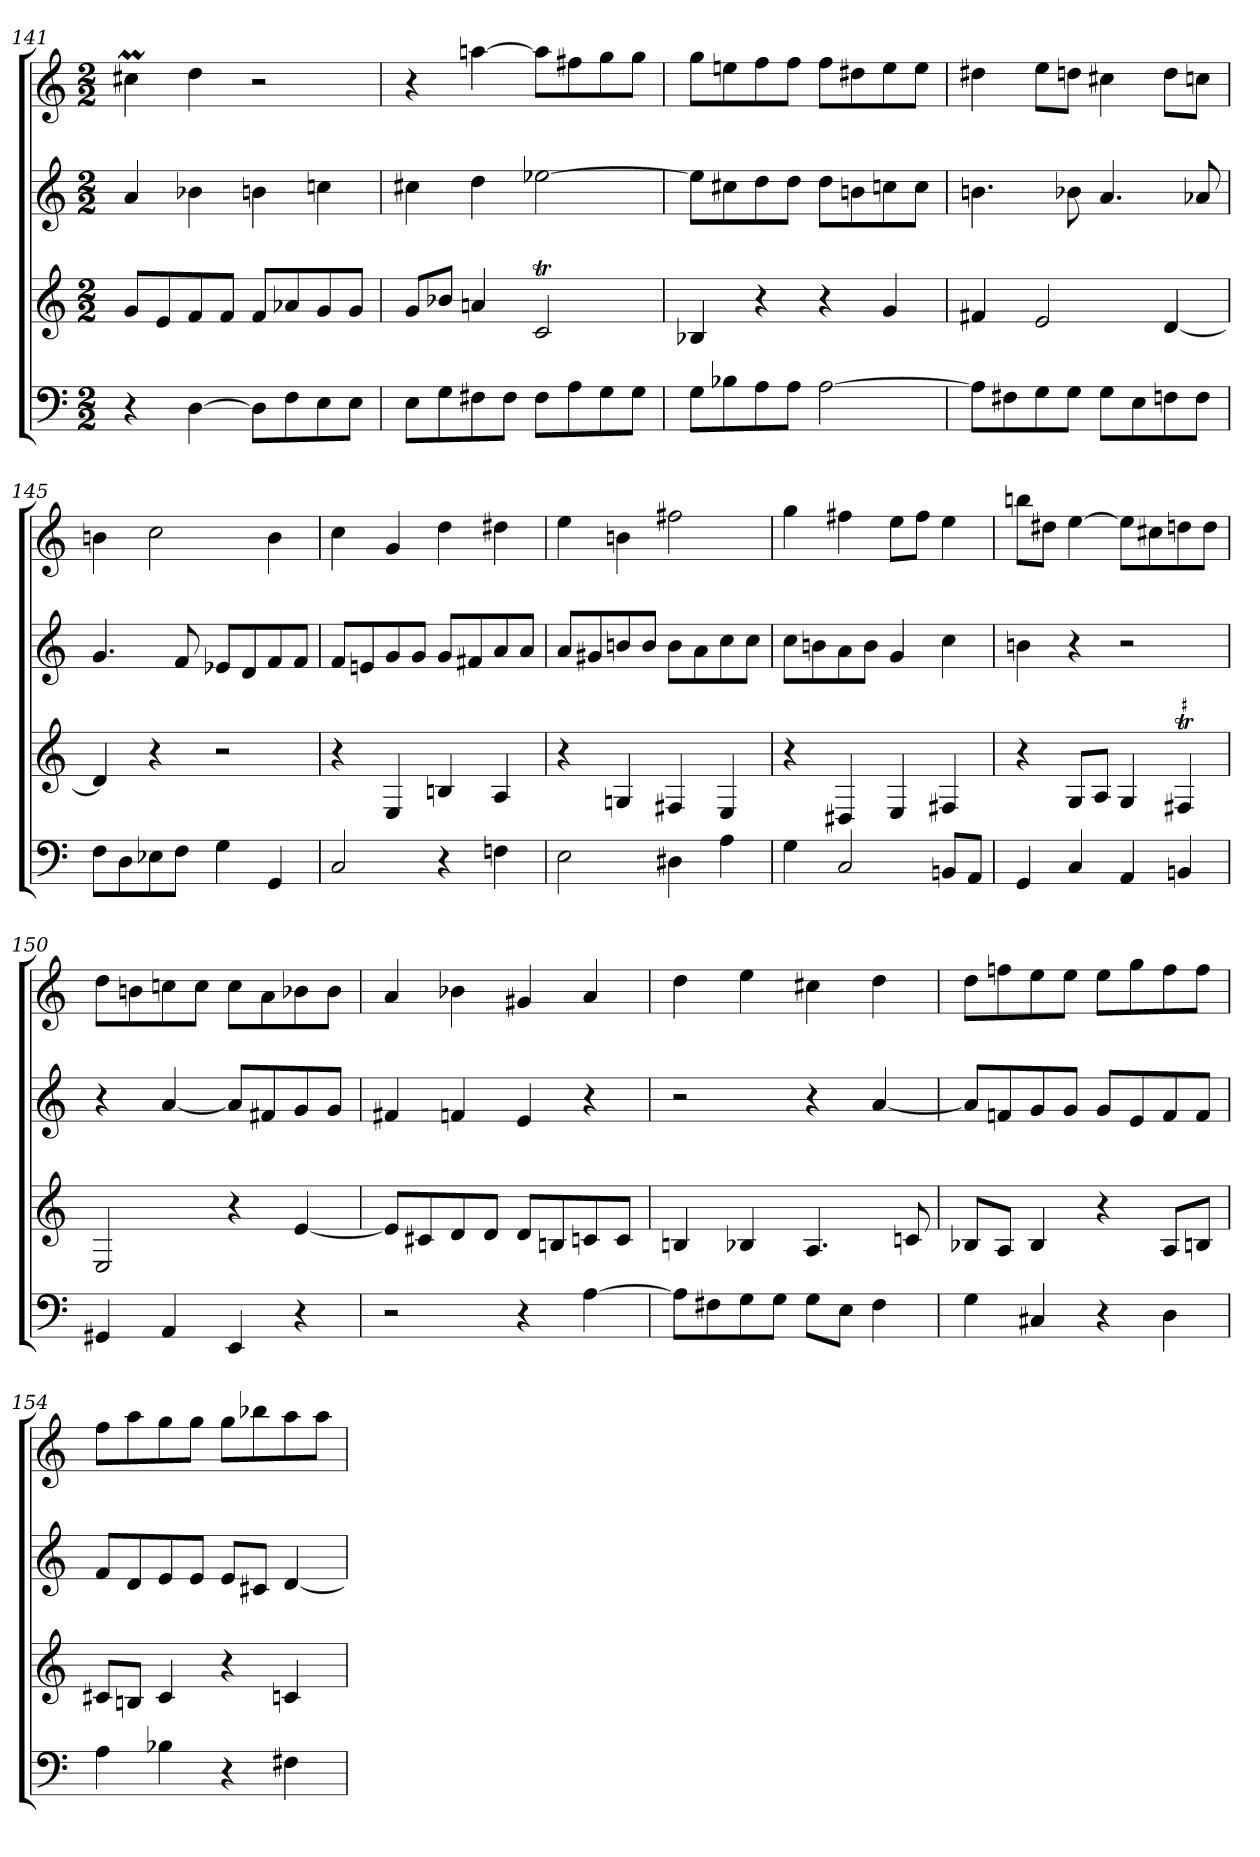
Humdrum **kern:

**kern	**kern	**kern	**kern
*part4	*part3	*part2	*part1
*staff4	*staff3	*staff2	*staff1
*M2/2	*M2/2	*M2/2	*M2/2
=141	=141	=141	=141
4r	8gL	4a	4cc#Xm
.	8e	.	.
[4D	8f	4b-X	4dd
.	8fJ	.	.
8DL]	8fL	4bn	2r
8F	8a-X	.	.
8E	8g	4ccn	.
8EJ	8gJ	.	.
=142	=142	=142	=142
8EL	8gL	4cc#X	4r
8G	8b-XJ	.	.
8F#X	4an	4dd	[4aan
8F#J	.	.	.
8F#L	2cT	[2ee-X	8aaL]
8A	.	.	8ff#X
8G	.	.	8gg
8GJ	.	.	8ggJ
=143	=143	=143	=143
8GL	4B-X	8ee-L]	8ggL
8B-X	.	8cc#X	8een
8A	4r	8dd	8ff
8AJ	.	8ddJ	8ffJ
[2A	4r	8ddL	8ffL
.	.	8bn	8dd#X
.	4g	8ccn	8ee
.	.	8ccJ	8eeJ
=144	=144	=144	=144
8AL]	4f#X	4.bn	4dd#X
8F#X	.	.	.
8G	2e	.	8eeL
8GJ	.	8b-X	8ddnJ
8GL	.	4.a	4cc#X
8E	.	.	.
8Fn	[4d	.	8ddL
8FJ	.	8a-X	8ccnJ
=145	=145	=145	=145
8FL	4d]	4.g	4bn
8D	.	.	.
8E-X	4r	.	2cc
8FJ	.	8f	.
4G	2r	8e-XL	.
.	.	8d	.
4GG	.	8f	4b
.	.	8fJ	.
=146	=146	=146	=146
2C	4r	8fL	4cc
.	.	8en	.
.	4E	8g	4g
.	.	8gJ	.
4r	4Bn	8gL	4dd
.	.	8f#X	.
4Fn	4A	8a	4dd#X
.	.	8aJ	.
=147	=147	=147	=147
2E	4r	8aL	4ee
.	.	8g#X	.
.	4Gn	8bn	4bn
.	.	8bJ	.
4D#X	4F#X	8bL	2ff#X
.	.	8a	.
4A	4E	8cc	.
.	.	8ccJ	.
=148	=148	=148	=148
4G	4r	8ccL	4gg
.	.	8bn	.
2C	4D#X	8a	4ff#X
.	.	8bJ	.
.	4E	4g	8eeL
.	.	.	8ff#J
8BBnL	4F#X	4cc	4ee
8AAJ	.	.	.
=149	=149	=149	=149
4GG	4r	4bn	8bbnL
.	.	.	8dd#XJ
4C	8GL	4r	[4ee
.	8AJ	.	.
4AA	4G	2r	8eeL]
.	.	.	8cc#X
!	!LO:TR:acc=#	!	!
4BBn	4F#XT	.	8ddn
.	.	.	8ddJ
=150	=150	=150	=150
4GG#X	2E	4r	8ddL
.	.	.	8bn
4AA	.	[4a	8ccn
.	.	.	8ccJ
4EE	4r	8aL]	8ccL
.	.	8f#X	8a
4r	[4e	8g	8b-X
.	.	8gJ	8b-J
=151	=151	=151	=151
2r	8eL]	4f#X	4a
.	8c#X	.	.
.	8d	4fn	4b-X
.	8dJ	.	.
4r	8dL	4e	4g#X
.	8Bn	.	.
[4A	8cn	4r	4a
.	8cJ	.	.
=152	=152	=152	=152
8AL]	4Bn	2r	4dd
8F#X	.	.	.
8G	4B-X	.	4ee
8GJ	.	.	.
8GL	4.A	4r	4cc#X
8EJ	.	.	.
4F#	.	[4a	4dd
.	8cn	.	.
=153	=153	=153	=153
4G	8B-XL	8aL]	8ddL
.	8AJ	8fn	8ffn
4C#X	4B-	8g	8ee
.	.	8gJ	8eeJ
4r	4r	8gL	8eeL
.	.	8e	8gg
4D	8AL	8f	8ff
.	8BnJ	8fJ	8ffJ
=154	=154	=154	=154
4A	8c#XL	8fL	8ffL
.	8BnJ	8d	8aa
4B-X	4c#	8e	8gg
.	.	8eJ	8ggJ
4r	4r	8eL	8ggL
.	.	8c#XJ	8bb-X
4F#X	4cn	[4d	8aa
.	.	.	8aaJ
=	=	=	=
*-	*-	*-	*-
